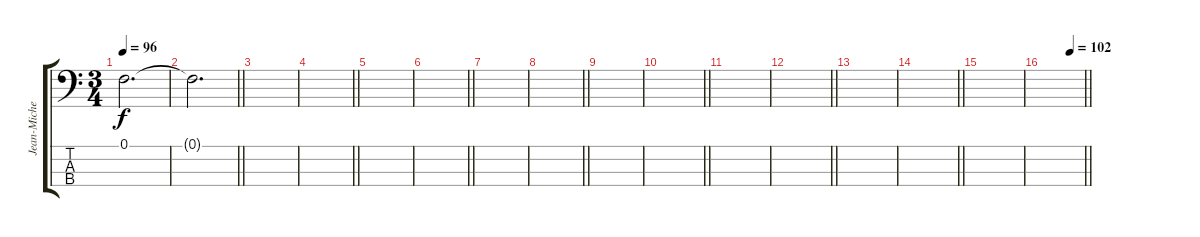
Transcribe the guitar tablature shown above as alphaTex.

\track ("Jean-Michel Labadie" "Jean-Miche") {instrument electricbassfinger}
\staff {score tabs}
\tuning (F2 C2 G1 C1) {hide}
\ts (3 4)
\tempo 96
\clef f4
\ks c
0.1{t}.2{d dy f} |
\barLineRight lightlight
0.1{t}.2{d} |
|
\barLineRight lightlight
|
|
\barLineRight lightlight
|
|
\barLineRight lightlight
|
|
\barLineRight lightlight
|
|
\barLineRight lightlight
|
|
\barLineRight lightlight
|
|
\tempo (102 0.6666666666666666)
\barLineRight lightlight
